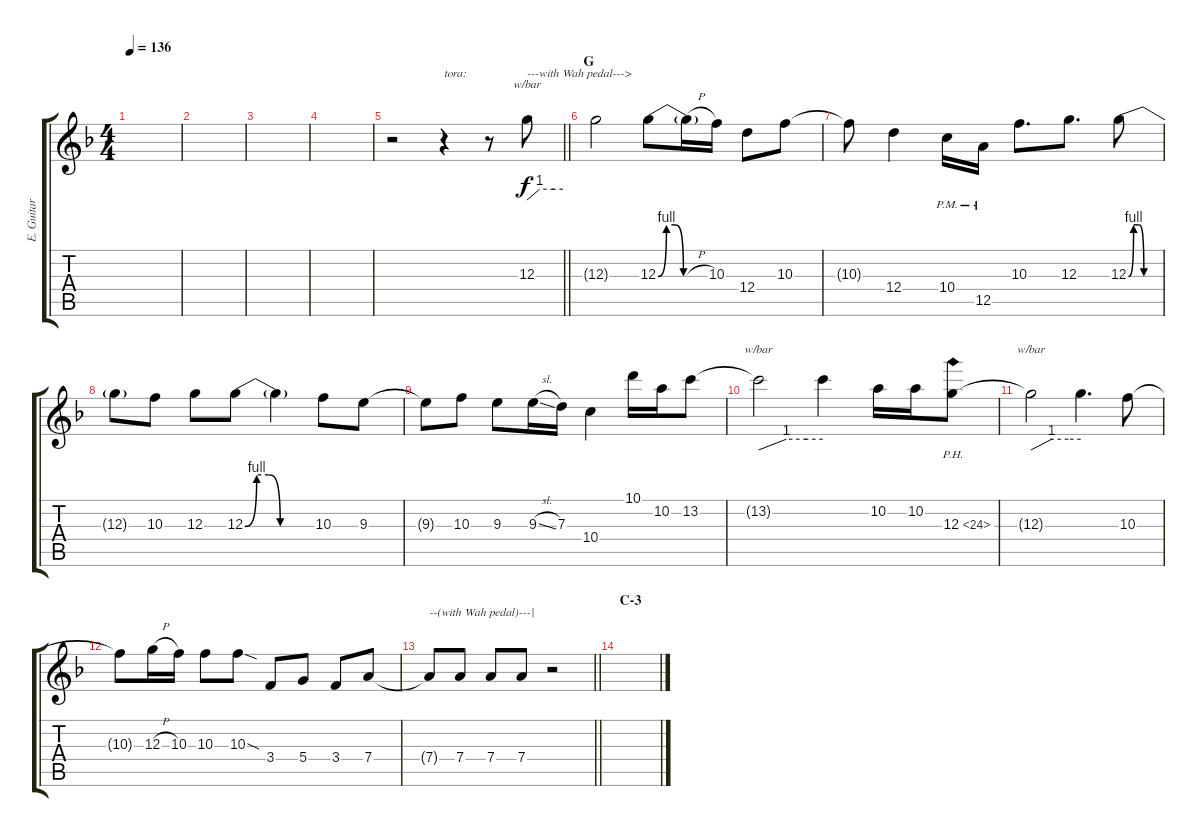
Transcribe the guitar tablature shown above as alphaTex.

\track ("E. Guitar III" "E. Guitar ") {instrument distortionguitar}
\staff {score tabs}
\tuning (E4 B3 G3 D3 A2 D2) {hide}
\ts (4 4)
\tempo 136
\clef g2
\ks dminor
|
|
|
|
\barLineRight lightlight
r.2{volume 16} r.4{txt "tora:"} r.8 12.3.8{tbe (custom default 0 0 21 4 45 4 60 4) txt "---with Wah pedal--->"} |
\section ("" "G")
12.3{t}.2 12.3{be (custom 0 0 10 4 20 4 30 0 60 0)}.8 12.3{h t}.16 10.3.16 12.4.8 10.3.8 |
10.3{t}.8 12.4.4 10.4{pm}.16 12.5{pm}.16 10.3.8{d} 12.3.8{d} 12.3{be (custom 0 0 10 4 20 4 30 0 60 0)}.8 |
12.3{t}.8 10.3.8 12.3.8 12.3{be (custom 0 0 10 4 20 4 30 0 60 0)}.8 12.3{t}.4 10.3.8 9.3.8 |
9.3{t}.8 10.3.8 9.3.8 9.3{sl}.16 7.3.16 10.4.4 10.1.16 10.2.16 13.2.8 |
13.2{t}.2{tbe (custom default 0 0 26 4 45 4 60 4)} 13.2{t}.4 10.2.16 10.2.16 12.3{ph 12}.8 |
12.3{t}.2{tbe (custom default 0 0 25 4 45 4 60 4)} 12.3{t}.4{d} 10.3.8 |
10.3{t}.8 12.3{h}.16 10.3.16 10.3.8 10.3{sod}.8 3.4.8 5.4.8 3.4.8 7.4.8 |
\barLineRight lightlight
7.4{t}.8{txt "--(with Wah pedal)---|"} 7.4.8 7.4.8 7.4.8 r.2{volume 13} |
\section ("" "C-3")
